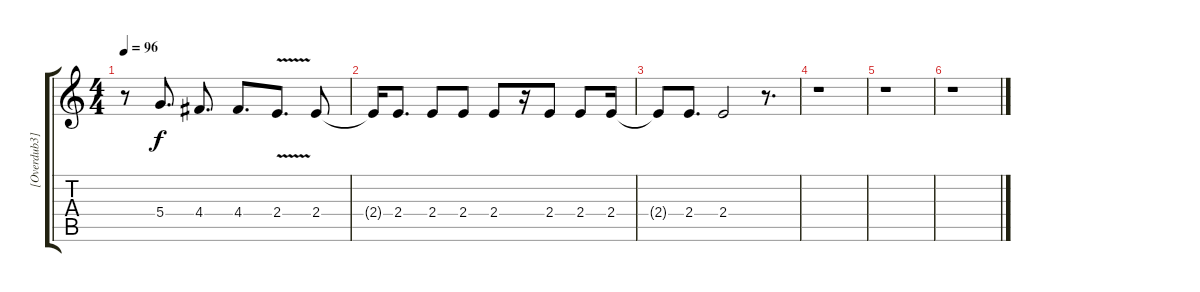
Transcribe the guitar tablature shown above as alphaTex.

\track ("[Overdub3]" "[Overdub3]") {instrument distortionguitar}
\staff {score tabs}
\tuning (E4 B3 G3 D3 A2 E2) {hide}
\ts (4 4)
\tempo 96
\clef g2
\ks c
r.8{dy f} 5.4.8{d} 4.4.8{d} 4.4.8{d} 2.4{v}.8{d} 2.4.8 |
2.4{t}.16 2.4.8{d} 2.4.8 2.4.8 2.4.8 r.16 2.4.8 2.4.8 2.4.16 |
2.4{t}.8 2.4.8{d} 2.4.2 r.8{d} |
r.1 |
r.1 |
r.1
